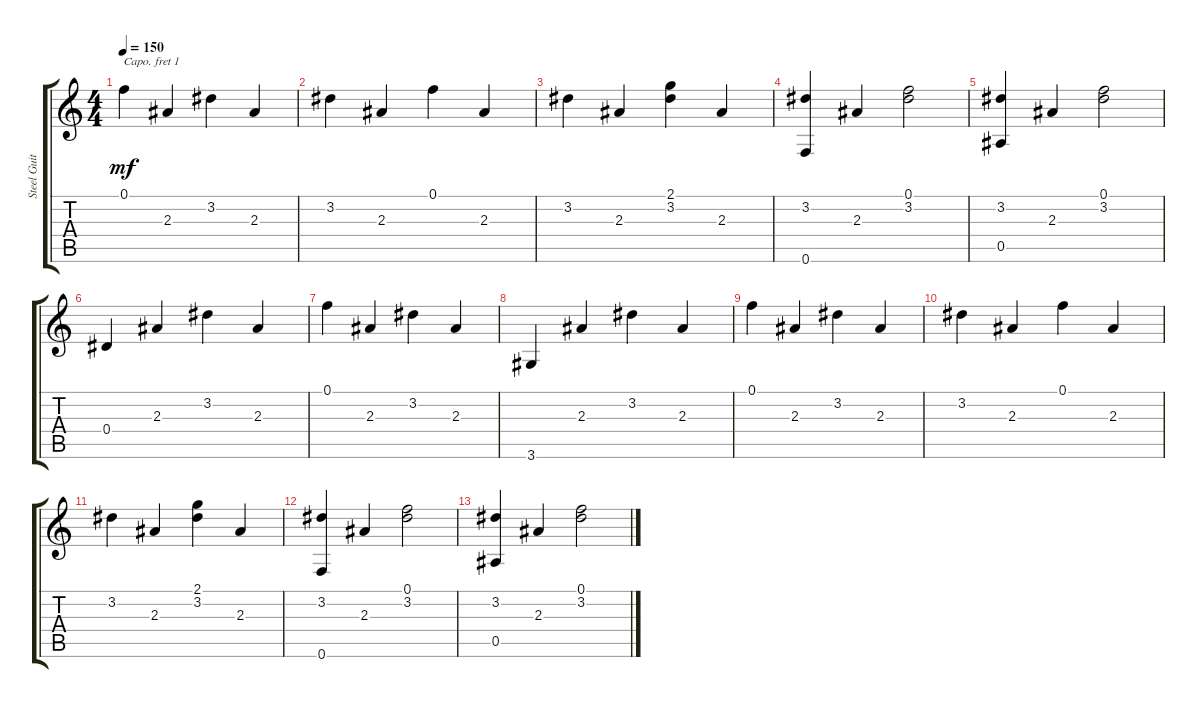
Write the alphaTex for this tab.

\track ("Steel Guitar" "Steel Guit") {instrument acousticguitarsteel}
\staff {score tabs}
\capo 1
\tuning (E4 B3 G3 D3 A2 E2) {hide}
\ts (4 4)
\tempo 150
\clef g2
\ks c
0.1.4{dy mf} 2.3.4 3.2.4 2.3.4 |
3.2.4 2.3.4 0.1.4 2.3.4 |
3.2.4 2.3.4 (2.1 3.2).4 2.3.4 |
(3.2 0.6).4 2.3.4 (0.1 3.2).2 |
(3.2 0.5).4 2.3.4 (0.1 3.2).2 |
0.4.4 2.3.4 3.2.4 2.3.4 |
0.1.4 2.3.4 3.2.4 2.3.4 |
3.6.4 2.3.4 3.2.4 2.3.4 |
0.1.4 2.3.4 3.2.4 2.3.4 |
3.2.4 2.3.4 0.1.4 2.3.4 |
3.2.4 2.3.4 (2.1 3.2).4 2.3.4 |
(3.2 0.6).4 2.3.4 (0.1 3.2).2 |
(3.2 0.5).4 2.3.4 (0.1 3.2).2
